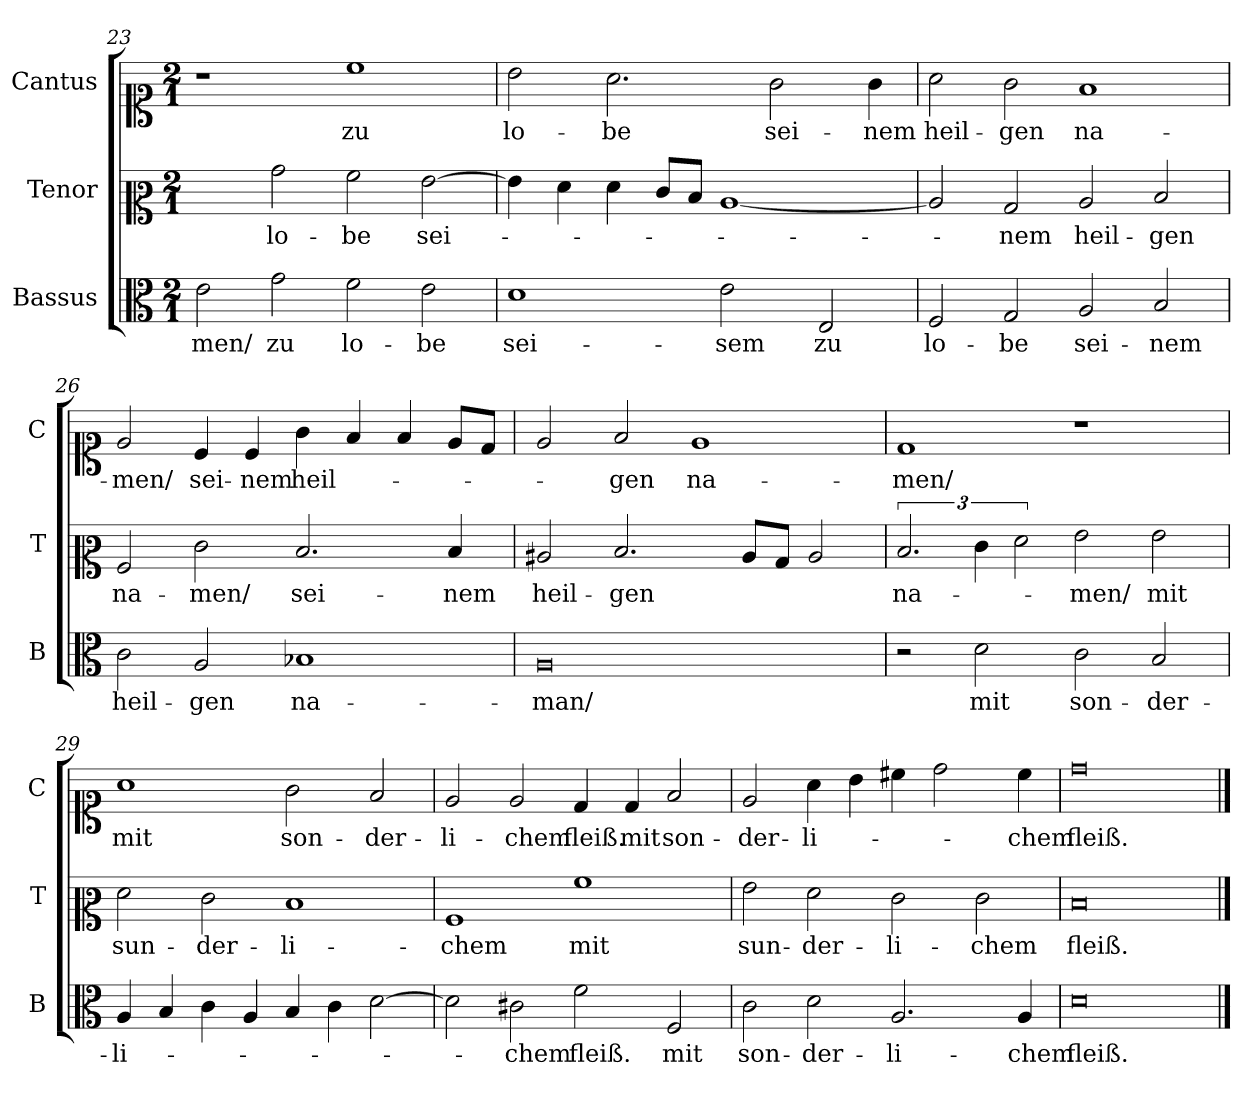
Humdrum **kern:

**kern	**text	**kern	**text	**kern	**text
*part3	*part3	*part2	*part2	*part1	*part1
*staff3	*staff3	*staff2	*staff2	*staff1	*staff1
*I"Bassus	*	*I"Tenor	*	*I"Cantus	*
*I'B	*	*I'T	*	*I'C	*
*clefC3	*	*clefC2	*	*clefC1	*
*k[]	*	*k[]	*	*k[]	*
*D:dor	*	*D:dor	*	*D:dor	*
*M2/1	*	*M2/1	*	*M2/1	*
=23	=23	=23	=23	=23	=23
2e	-men/	2ryy	.	1r	.
2g	zu	2b	lo-	.	.
2f	lo-	2a	-be	1cc	zu
2e	-be	[2g	sei-	.	.
=24	=24	=24	=24	=24	=24
1d	sei-	4g]	.	2b	lo-
.	.	4f	.	.	.
.	.	4f	.	2.a	-be
.	.	8e/L	.	.	.
.	.	8d/J	.	.	.
2e	-sem	[1c	.	.	.
.	.	.	.	2g	sei-
!	!LO:LY:i	!	!	!	!
2E	zu	.	.	.	.
.	.	.	.	4g	-nem
=25	=25	=25	=25	=25	=25
!	!LO:LY:i	!	!	!	!
2F	lo-	2c]	.	2a	heil-
!	!LO:LY:i	!	!	!	!
2G	-be	2B	-nem	2g	-gen
!	!LO:LY:i	!	!	!	!
2A	sei-	2c	heil-	1f	na-
!	!LO:LY:i	!	!	!	!
2B	-nem	2d	-gen	.	.
=26	=26	=26	=26	=26	=26
2c	heil-	2A	na-	2e	-men/
!	!	!	!	!	!LO:LY:i
2A	-gen	2e	-men/	4c	sei-
!	!	!	!	!	!LO:LY:i
.	.	.	.	4c	-nem
!	!	!	!LO:LY:i	!	!LO:LY:i
1B-X	na-	2.d	sei-	4g	heil-
.	.	.	.	4f	.
.	.	.	.	4f	.
!	!	!	!LO:LY:i	!	!
.	.	4d	-nem	8e/L	.
.	.	.	.	8d/J	.
=27	=27	=27	=27	=27	=27
!	!	!	!LO:LY:i	!	!
0A	-man/	2c#X	heil-	2e	.
!	!	!	!LO:LY:i	!	!LO:LY:i
.	.	2.d	-gen	2f	-gen
!	!	!	!	!	!LO:LY:i
.	.	.	.	1e	na-
.	.	8c#/L	.	.	.
.	.	8B/J	.	.	.
.	.	2c#	.	.	.
=28	=28	=28	=28	=28	=28
!	!	!	!LO:LY:i	!	!LO:LY:i
2r	.	3.d	na-	1d	-men/
2d	mit	6e	.	.	.
.	.	3f	.	.	.
!	!	!	!LO:LY:i	!	!
2c	son-	2g	-men/	1r	.
2B	-der-	2g	mit	.	.
=29	=29	=29	=29	=29	=29
4A	-li-	2f	sun-	1a	mit
4B	.	.	.	.	.
4c	.	2e	-der-	.	.
4A	.	.	.	.	.
4B	.	1d	-li-	2g	son-
4c	.	.	.	.	.
[2d	.	.	.	2f	-der-
=30	=30	=30	=30	=30	=30
2d]	.	1A	-chem	2e	-li-
2c#X	-chem	.	.	2e	-chem
!	!	!	!LO:LY:i	!	!
2f	fleiß.	1a	mit	4d	fleiß.
!	!	!	!	!	!LO:LY:i
.	.	.	.	4d	mit
!	!LO:LY:i	!	!	!	!LO:LY:i
2F	mit	.	.	2f	son-
=31	=31	=31	=31	=31	=31
!	!LO:LY:i	!	!LO:LY:i	!	!LO:LY:i
2c	son-	2g	sun-	2e	-der-
!	!LO:LY:i	!	!LO:LY:i	!	!LO:LY:i
2d	-der-	2f	-der-	4a	-li-
.	.	.	.	4b	.
!	!LO:LY:i	!	!LO:LY:i	!	!
2.A	-li-	2e	-li-	4cc#X	.
.	.	.	.	2dd	.
!	!	!	!LO:LY:i	!	!
.	.	2e	-chem	.	.
!	!LO:LY:i	!	!	!	!LO:LY:i
4A	-chem	.	.	4cc#	-chem
=32	=32	=32	=32	=32	=32
!	!LO:LY:i	!	!	!	!LO:LY:i
0d	fleiß.	0d	fleiß.	0dd	fleiß.
==	==	==	==	==	==
*-	*-	*-	*-	*-	*-
